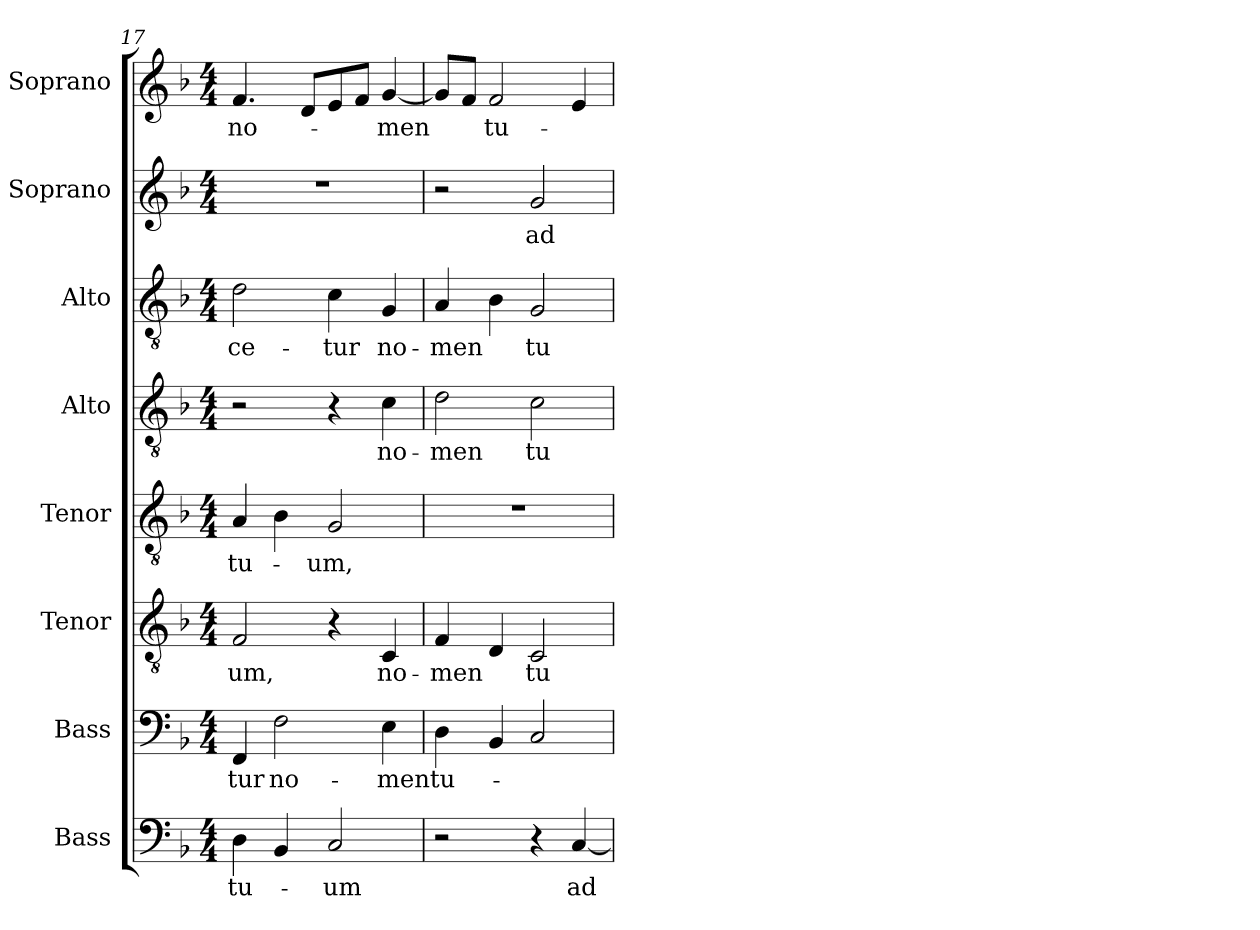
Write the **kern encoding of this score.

**kern	**text	**kern	**text	**kern	**text	**kern	**text	**kern	**text	**kern	**text	**kern	**text	**kern	**text
*part8	*part8	*part7	*part7	*part6	*part6	*part5	*part5	*part4	*part4	*part3	*part3	*part2	*part2	*part1	*part1
*staff8	*staff8	*staff7	*staff7	*staff6	*staff6	*staff5	*staff5	*staff4	*staff4	*staff3	*staff3	*staff2	*staff2	*staff1	*staff1
*I"Bass	*	*I"Bass	*	*I"Tenor	*	*I"Tenor	*	*I"Alto	*	*I"Alto	*	*I"Soprano	*	*I"Soprano	*
*I'B.	*	*I'B.	*	*I'T.	*	*I'T.	*	*I'A.	*	*I'A.	*	*I'S.	*	*I'S.	*
*clefF4	*	*clefF4	*	*clefGv2	*	*clefGv2	*	*clefGv2	*	*clefGv2	*	*clefG2	*	*clefG2	*
*	*	*	*	*ITrd7c12	*	*ITrd7c12	*	*ITrd7c12	*	*ITrd7c12	*	*	*	*	*
*k[b-]	*	*k[b-]	*	*k[b-]	*	*k[b-]	*	*k[b-]	*	*k[b-]	*	*k[b-]	*	*k[b-]	*
*F:	*	*F:	*	*F:	*	*F:	*	*F:	*	*F:	*	*F:	*	*F:	*
*M4/4	*	*M4/4	*	*M4/4	*	*M4/4	*	*M4/4	*	*M4/4	*	*M4/4	*	*M4/4	*
=17	=17	=17	=17	=17	=17	=17	=17	=17	=17	=17	=17	=17	=17	=17	=17
!	!LO:LY:b:color=#000000	!	!	!	!	!	!	!	!	!	!	!	!	!	!
!	!	!	!LO:LY:b:color=#000000	!	!	!	!	!	!	!	!	!	!	!	!
!	!	!	!	!	!LO:LY:b:color=#000000	!	!	!	!	!	!	!	!	!	!
!	!	!	!	!	!	!	!LO:LY:b:color=#000000	!	!	!	!	!	!	!	!
!	!	!	!	!	!	!	!	!	!	!	!LO:LY:b:color=#000000	!	!	!	!
!	!	!	!	!	!	!	!	!	!	!	!	!	!	!	!LO:LY:b:color=#000000
4Di\	tu-	4FFi/	-tur	2FFi/	-um,	4AAi/	tu-	2r	.	2Di\	-ce-	1r	.	4.fi/	no-
!	!	!	!LO:LY:b:color=#000000	!	!	!	!	!	!	!	!	!	!	!	!
4BB-i/	.	2Fi\	no-	.	.	4BB-i\	.	.	.	.	.	.	.	.	.
.	.	.	.	.	.	.	.	.	.	.	.	.	.	8di/L	.
!	!LO:LY:b:color=#000000	!	!	!	!	!	!	!	!	!	!	!	!	!	!
!	!	!	!	!	!	!	!LO:LY:b:color=#000000	!	!	!	!	!	!	!	!
!	!	!	!	!	!	!	!	!	!	!	!LO:LY:b:color=#000000	!	!	!	!
2Ci/	-um	.	.	4r	.	2GGi/	-um,	4r	.	4Ci\	-tur	.	.	8ei/	.
.	.	.	.	.	.	.	.	.	.	.	.	.	.	8fi/J	.
!	!	!	!LO:LY:b:color=#000000	!	!	!	!	!	!	!	!	!	!	!	!
!	!	!	!	!	!LO:LY:b:color=#000000	!	!	!	!	!	!	!	!	!	!
!	!	!	!	!	!	!	!	!	!LO:LY:b:color=#000000	!	!	!	!	!	!
!	!	!	!	!	!	!	!	!	!	!	!LO:LY:b:color=#000000	!	!	!	!
!	!	!	!	!	!	!	!	!	!	!	!	!	!	!	!LO:LY:b:color=#000000
.	.	4Ei\	-men	4CCi/	no-	.	.	4Ci\	no-	4GGi/	no-	.	.	[4gi/	-men
!!LO:LB:g=z
=18	=18	=18	=18	=18	=18	=18	=18	=18	=18	=18	=18	=18	=18	=18	=18
!	!	!	!LO:LY:b:color=#000000	!	!	!	!	!	!	!	!	!	!	!	!
!	!	!	!	!	!LO:LY:b:color=#000000	!	!	!	!	!	!	!	!	!	!
!	!	!	!	!	!	!	!	!	!LO:LY:b:color=#000000	!	!	!	!	!	!
!	!	!	!	!	!	!	!	!	!	!	!LO:LY:b:color=#000000	!	!	!	!
2r	.	4Di\	tu-	4FFi/	-men	1r	.	2Di\	-men	4AAi/	-men	2r	.	8gi/L]	.
.	.	.	.	.	.	.	.	.	.	.	.	.	.	8fi/J	.
!	!	!	!	!	!	!	!	!	!	!	!	!	!	!	!LO:LY:b:color=#000000
.	.	4BB-i/	.	4DDi/	.	.	.	.	.	4BB-i\	.	.	.	2fi/	tu-
!	!	!	!	!	!LO:LY:b:color=#000000	!	!	!	!	!	!	!	!	!	!
!	!	!	!	!	!	!	!	!	!LO:LY:b:color=#000000	!	!	!	!	!	!
!	!	!	!	!	!	!	!	!	!	!	!LO:LY:b:color=#000000	!	!	!	!
!	!	!	!	!	!	!	!	!	!	!	!	!	!LO:LY:b:color=#000000	!	!
4r	.	2Ci/	.	2CCi/	tu-	.	.	2Ci\	tu-	2GGi/	tu-	2gi/	ad-	.	.
!	!LO:LY:b:color=#000000	!	!	!	!	!	!	!	!	!	!	!	!	!	!
[4Ci/	ad-	.	.	.	.	.	.	.	.	.	.	.	.	4ei/	.
=	=	=	=	=	=	=	=	=	=	=	=	=	=	=	=
*-	*-	*-	*-	*-	*-	*-	*-	*-	*-	*-	*-	*-	*-	*-	*-
